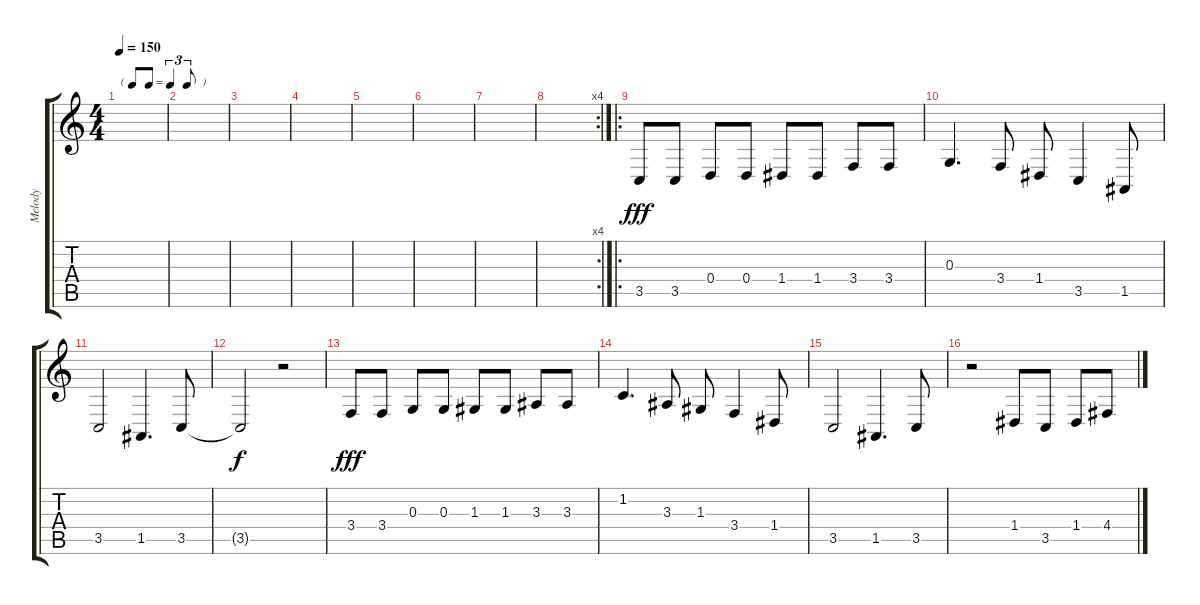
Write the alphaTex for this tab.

\track ("Melody" "Melody") {instrument synthbrass2}
\staff {score tabs}
\tuning (E4 B3 G3 D3 A2 E2) {hide}
\ts (4 4)
\tf triplet8th
\tempo 150
\clef g2
\ks c
|
|
|
|
|
|
|
\rc 4
|
\ro
3.5.8{dy fff} 3.5.8 0.4.8 0.4.8 1.4.8 1.4.8 3.4.8 3.4.8 |
0.3.4{d} 3.4.8 1.4.8 3.5.4 1.5.8 |
3.5.2 1.5.4{d} 3.5.8 |
3.5{t}.2{dy f} r.2 |
3.4.8{dy fff} 3.4.8 0.3.8 0.3.8 1.3.8 1.3.8 3.3.8 3.3.8 |
1.2.4{d} 3.3.8 1.3.8 3.4.4 1.4.8 |
3.5.2 1.5.4{d} 3.5.8 |
r.2 1.4.8 3.5.8 1.4.8 4.4.8
